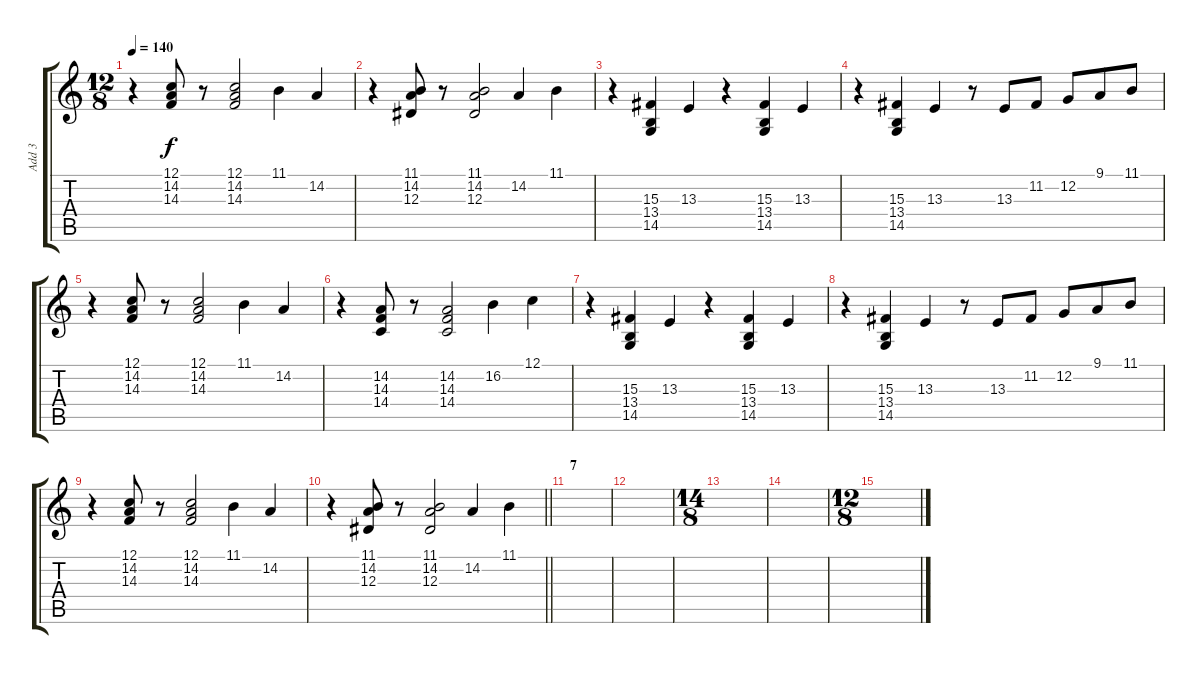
\track ("Add 3" "Add 3") {instrument harpsichord}
\staff {score tabs}
\tuning (C4 G3 Eb3 Bb2 F2 C2) {hide}
\ts (12 8)
\tempo 140
\clef g2
\ks c
r.4{dy f} (12.1 14.2 14.3).8 r.8 (12.1 14.2 14.3).2 11.1.4 14.2.4 |
r.4 (11.1 14.2 12.3).8 r.8 (11.1 14.2 12.3).2 14.2.4 11.1.4 |
r.4 (15.3 13.4 14.5).4 13.3.4 r.4 (15.3 13.4 14.5).4 13.3.4 |
r.4 (15.3 13.4 14.5).4 13.3.4 r.8 13.3.8 11.2.8 12.2.8 9.1.8 11.1.8 |
r.4 (12.1 14.2 14.3).8 r.8 (12.1 14.2 14.3).2 11.1.4 14.2.4 |
r.4 (14.2 14.3 14.4).8 r.8 (14.2 14.3 14.4).2 16.2.4 12.1.4 |
r.4 (15.3 13.4 14.5).4 13.3.4 r.4 (15.3 13.4 14.5).4 13.3.4 |
r.4 (15.3 13.4 14.5).4 13.3.4 r.8 13.3.8 11.2.8 12.2.8 9.1.8 11.1.8 |
r.4 (12.1 14.2 14.3).8 r.8 (12.1 14.2 14.3).2 11.1.4 14.2.4 |
\barLineRight lightlight
r.4 (11.1 14.2 12.3).8 r.8 (11.1 14.2 12.3).2 14.2.4 11.1.4 |
\section ("" "7")
|
|
\ts (14 8)
|
|
\ts (12 8)
